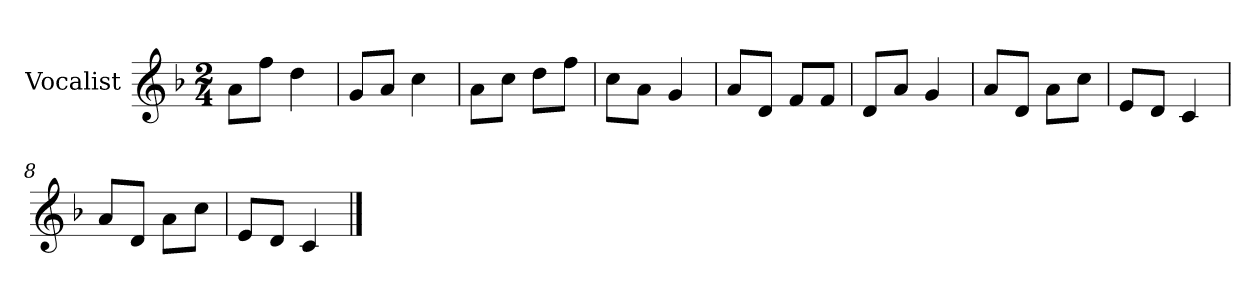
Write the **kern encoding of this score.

**kern
*part1
*staff1
*I"Vocalist
*k[b-]
*F:
*M2/4
=
8aL
8ffJ
4dd
=1
8gL
8aJ
4cc
=2
8aL
8ccJ
8ddL
8ffJ
=3
8ccL
8aJ
4g
=4
8aL
8dJ
8fL
8fJ
=5
8dL
8aJ
4g
=6
8aL
8dJ
8aL
8ccJ
=7
8eL
8dJ
4c
=8
8aL
8dJ
8aL
8ccJ
=9
8eL
8dJ
4c
==
*-
